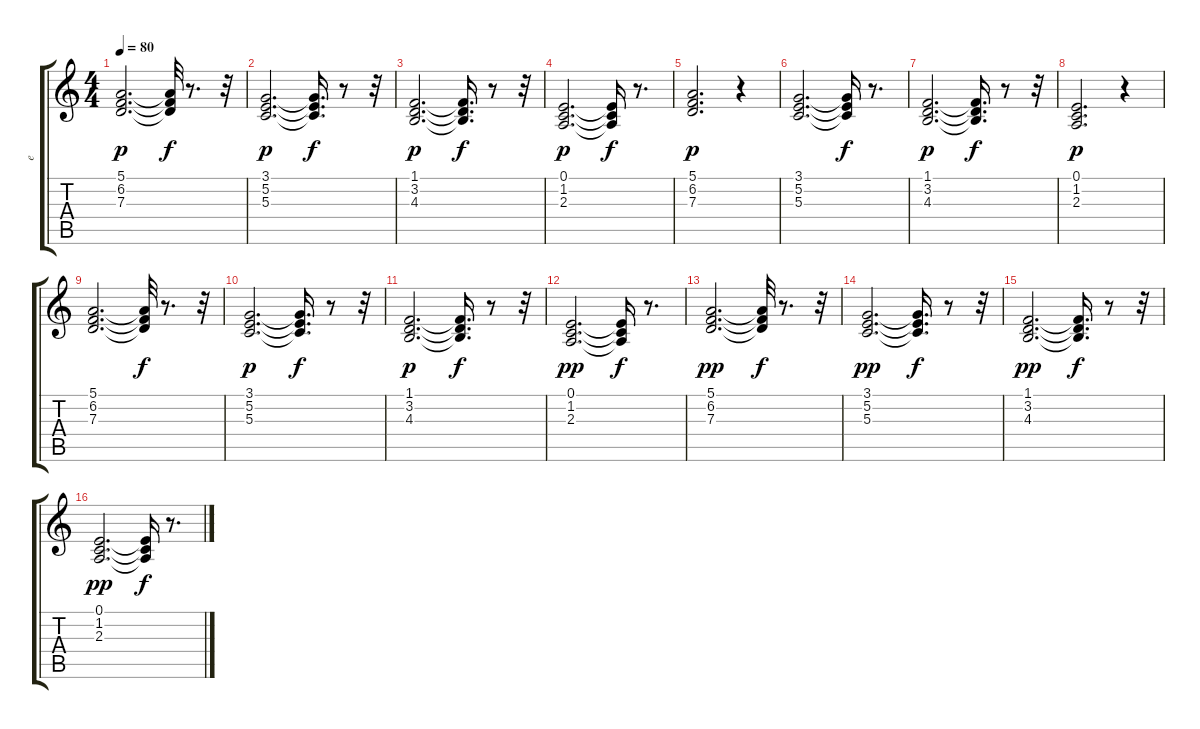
\track ("e       " "e       ") {instrument pad6metallic}
\staff {score tabs}
\tuning (E4 B3 G3 D3 A2 E2) {hide}
\ts (4 4)
\tempo 80
\clef g2
\ks c
(5.1 6.2 7.3).2{d dy p} (5.1{t} 6.2{t} 7.3{t}).32{dy f} r.8{d} r.32 |
(3.1 5.2 5.3).2{d dy p} (3.1{t} 5.2{t} 5.3{t}).16{d dy f} r.8 r.32 |
(1.1 3.2 4.3).2{d dy p} (1.1{t} 3.2{t} 4.3{t}).16{d dy f} r.8 r.32 |
(0.1 1.2 2.3).2{d dy p} (0.1{t} 1.2{t} 2.3{t}).16{dy f} r.8{d} |
(5.1 6.2 7.3).2{d dy p} r.4 |
(3.1 5.2 5.3).2{d} (3.1{t} 5.2{t} 5.3{t}).16{dy f} r.8{d} |
(1.1 3.2 4.3).2{d dy p} (1.1{t} 3.2{t} 4.3{t}).16{d dy f} r.8 r.32 |
(0.1 1.2 2.3).2{d dy p} r.4 |
(5.1 6.2 7.3).2{d} (5.1{t} 6.2{t} 7.3{t}).32{dy f} r.8{d} r.32 |
(3.1 5.2 5.3).2{d dy p} (3.1{t} 5.2{t} 5.3{t}).16{d dy f} r.8 r.32 |
(1.1 3.2 4.3).2{d dy p} (1.1{t} 3.2{t} 4.3{t}).16{d dy f} r.8 r.32 |
(0.1 1.2 2.3).2{d dy pp} (0.1{t} 1.2{t} 2.3{t}).16{dy f} r.8{d} |
(5.1 6.2 7.3).2{d dy pp} (5.1{t} 6.2{t} 7.3{t}).32{dy f} r.8{d} r.32 |
(3.1 5.2 5.3).2{d dy pp} (3.1{t} 5.2{t} 5.3{t}).16{d dy f} r.8 r.32 |
(1.1 3.2 4.3).2{d dy pp} (1.1{t} 3.2{t} 4.3{t}).16{d dy f} r.8 r.32 |
(0.1 1.2 2.3).2{d dy pp} (0.1{t} 1.2{t} 2.3{t}).16{dy f} r.8{d}
